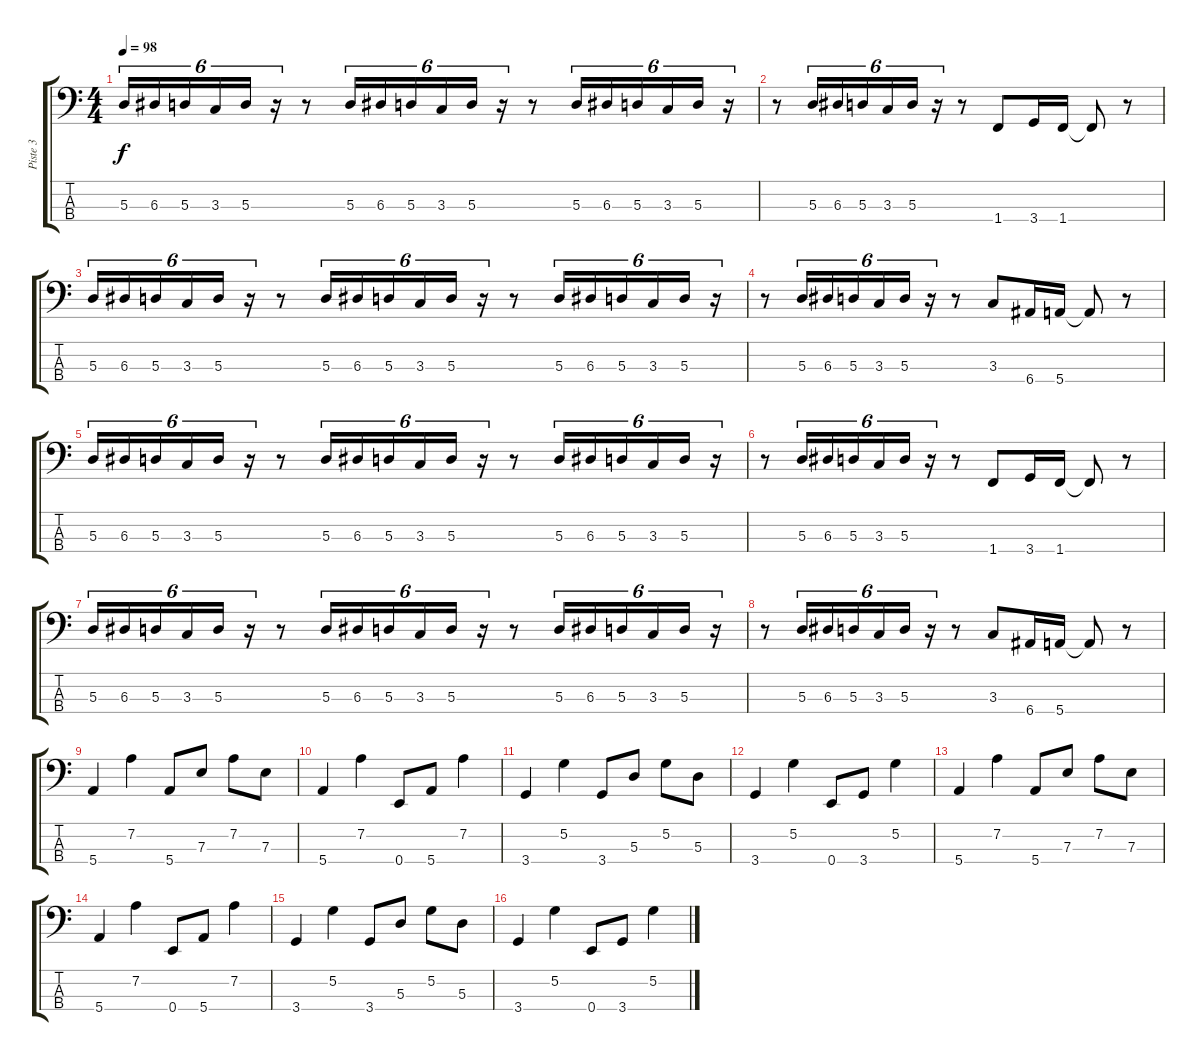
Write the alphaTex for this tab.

\track ("Piste 3" "Piste 3") {instrument electricbassfinger}
\staff {score tabs}
\tuning (G2 D2 A1 E1) {hide}
\ts (4 4)
\tempo 98
\clef f4
\ks c
5.3.16{tu (6 4) dy f} 6.3.16{tu (6 4)} 5.3.16{tu (6 4)} 3.3.16{tu (6 4)} 5.3.16{tu (6 4)} r.16{tu (6 4)} r.8 5.3.16{tu (6 4)} 6.3.16{tu (6 4)} 5.3.16{tu (6 4)} 3.3.16{tu (6 4)} 5.3.16{tu (6 4)} r.16{tu (6 4)} r.8 5.3.16{tu (6 4)} 6.3.16{tu (6 4)} 5.3.16{tu (6 4)} 3.3.16{tu (6 4)} 5.3.16{tu (6 4)} r.16{tu (6 4)} |
r.8 5.3.16{tu (6 4)} 6.3.16{tu (6 4)} 5.3.16{tu (6 4)} 3.3.16{tu (6 4)} 5.3.16{tu (6 4)} r.16{tu (6 4)} r.8 1.4.8 3.4.16 1.4.16 1.4{t}.8 r.8 |
5.3.16{tu (6 4)} 6.3.16{tu (6 4)} 5.3.16{tu (6 4)} 3.3.16{tu (6 4)} 5.3.16{tu (6 4)} r.16{tu (6 4)} r.8 5.3.16{tu (6 4)} 6.3.16{tu (6 4)} 5.3.16{tu (6 4)} 3.3.16{tu (6 4)} 5.3.16{tu (6 4)} r.16{tu (6 4)} r.8 5.3.16{tu (6 4)} 6.3.16{tu (6 4)} 5.3.16{tu (6 4)} 3.3.16{tu (6 4)} 5.3.16{tu (6 4)} r.16{tu (6 4)} |
r.8 5.3.16{tu (6 4)} 6.3.16{tu (6 4)} 5.3.16{tu (6 4)} 3.3.16{tu (6 4)} 5.3.16{tu (6 4)} r.16{tu (6 4)} r.8 3.3.8 6.4.16 5.4.16 5.4{t}.8 r.8 |
5.3.16{tu (6 4)} 6.3.16{tu (6 4)} 5.3.16{tu (6 4)} 3.3.16{tu (6 4)} 5.3.16{tu (6 4)} r.16{tu (6 4)} r.8 5.3.16{tu (6 4)} 6.3.16{tu (6 4)} 5.3.16{tu (6 4)} 3.3.16{tu (6 4)} 5.3.16{tu (6 4)} r.16{tu (6 4)} r.8 5.3.16{tu (6 4)} 6.3.16{tu (6 4)} 5.3.16{tu (6 4)} 3.3.16{tu (6 4)} 5.3.16{tu (6 4)} r.16{tu (6 4)} |
r.8 5.3.16{tu (6 4)} 6.3.16{tu (6 4)} 5.3.16{tu (6 4)} 3.3.16{tu (6 4)} 5.3.16{tu (6 4)} r.16{tu (6 4)} r.8 1.4.8 3.4.16 1.4.16 1.4{t}.8 r.8 |
5.3.16{tu (6 4)} 6.3.16{tu (6 4)} 5.3.16{tu (6 4)} 3.3.16{tu (6 4)} 5.3.16{tu (6 4)} r.16{tu (6 4)} r.8 5.3.16{tu (6 4)} 6.3.16{tu (6 4)} 5.3.16{tu (6 4)} 3.3.16{tu (6 4)} 5.3.16{tu (6 4)} r.16{tu (6 4)} r.8 5.3.16{tu (6 4)} 6.3.16{tu (6 4)} 5.3.16{tu (6 4)} 3.3.16{tu (6 4)} 5.3.16{tu (6 4)} r.16{tu (6 4)} |
r.8 5.3.16{tu (6 4)} 6.3.16{tu (6 4)} 5.3.16{tu (6 4)} 3.3.16{tu (6 4)} 5.3.16{tu (6 4)} r.16{tu (6 4)} r.8 3.3.8 6.4.16 5.4.16 5.4{t}.8 r.8 |
5.4.4 7.2.4 5.4.8 7.3.8 7.2.8 7.3.8 |
5.4.4 7.2.4 0.4.8 5.4.8 7.2.4 |
3.4.4 5.2.4 3.4.8 5.3.8 5.2.8 5.3.8 |
3.4.4 5.2.4 0.4.8 3.4.8 5.2.4 |
5.4.4 7.2.4 5.4.8 7.3.8 7.2.8 7.3.8 |
5.4.4 7.2.4 0.4.8 5.4.8 7.2.4 |
3.4.4 5.2.4 3.4.8 5.3.8 5.2.8 5.3.8 |
3.4.4 5.2.4 0.4.8 3.4.8 5.2.4
